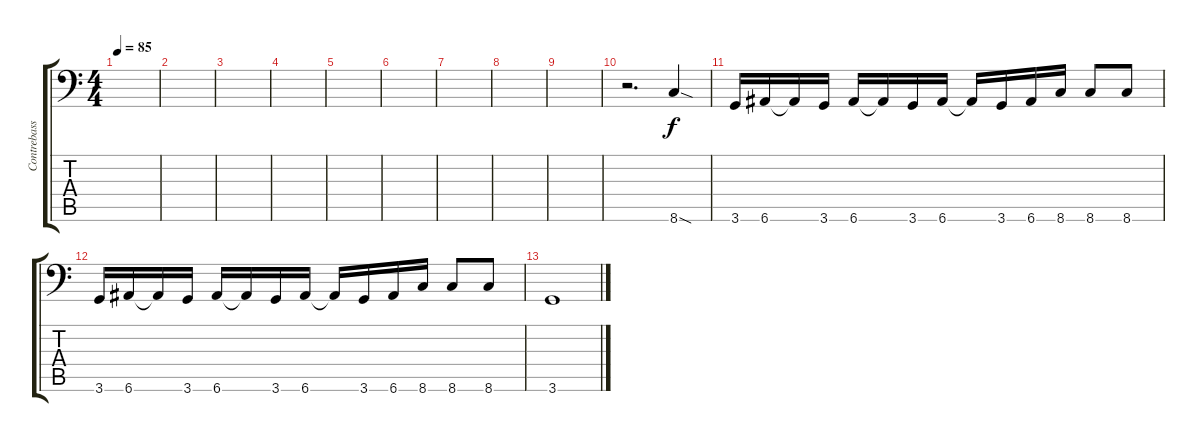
\track ("Contrebasse" "Contrebass") {instrument acousticbass}
\staff {score tabs}
\tuning (E4 B3 G3 D3 A1 E1) {hide}
\ts (4 4)
\tempo 85
\clef f4
\ks c
|
|
|
|
|
|
|
|
|
r.2{d} 8.6{sod}.4 |
3.6.16 6.6.16 6.6{t}.16 3.6.16 6.6.16 6.6{t}.16 3.6.16 6.6.16 6.6{t}.16 3.6.16 6.6.16 8.6.16 8.6.8 8.6.8 |
3.6.16 6.6.16 6.6{t}.16 3.6.16 6.6.16 6.6{t}.16 3.6.16 6.6.16 6.6{t}.16 3.6.16 6.6.16 8.6.16 8.6.8 8.6.8 |
3.6.1
